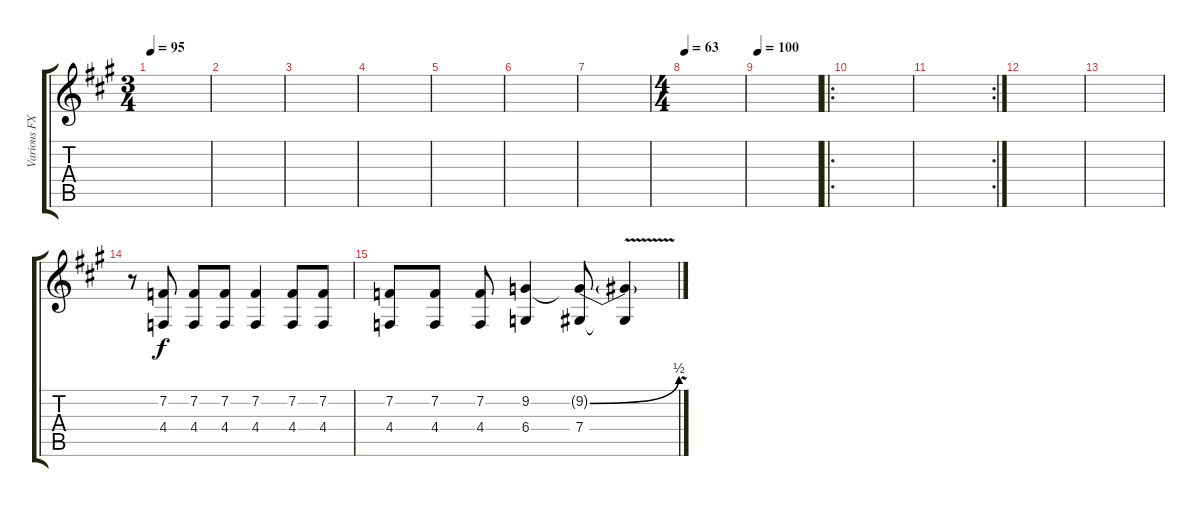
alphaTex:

\track ("Various FX" "Various FX") {instrument choiraahs}
\staff {score tabs}
\tuning (Eb4 Bb3 Gb3 Db3 Ab2 Eb2) {hide}
\ts (3 4)
\tempo 95
\clef g2
\ks f#minor
|
|
|
|
|
|
|
\ts (4 4)
\tempo 63
|
\tempo 100
|
\ro
|
\rc 2
|
|
|
r.8{volume 10 instrument choiraahs} (7.2 4.4).8 (7.2 4.4).8 (7.2 4.4).8 (7.2 4.4).4 (7.2 4.4).8 (7.2 4.4).8 |
(7.2 4.4).8 (7.2 4.4).8 (7.2 4.4).8 (9.2 6.4).4 (9.2{be (bend 0 0 60 2) t} 7.4).8 (9.2{v t} 7.4{t}).4
